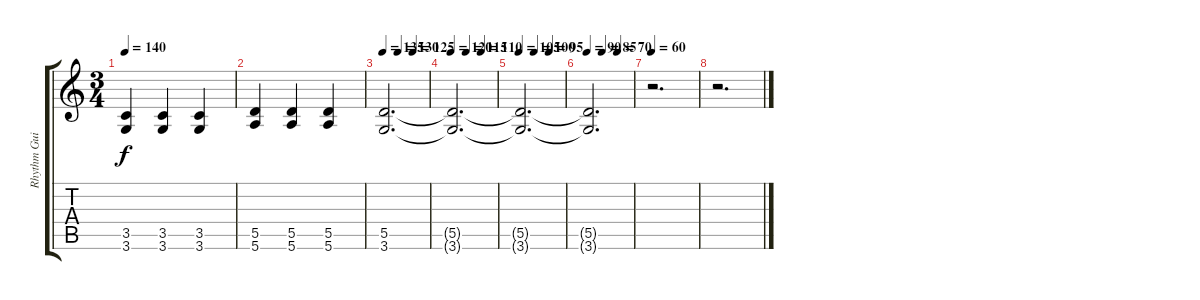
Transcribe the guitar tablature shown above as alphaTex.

\track ("Rhythm Guitar" "Rhythm Gui") {instrument overdrivenguitar}
\staff {score tabs}
\tuning (E4 B3 G3 D3 A2 E2) {hide}
\ts (3 4)
\tempo 140
\clef g2
\ks c
(3.5 3.6).4{dy f} (3.5 3.6).4 (3.5 3.6).4 |
(5.5 5.6).4 (5.5 5.6).4 (5.5 5.6).4 |
\tempo 135
\tempo (130 0.3333333333333333)
\tempo (125 0.6666666666666666)
(5.5 3.6).2{d} |
\tempo 120
\tempo (115 0.3333333333333333)
\tempo (110 0.6666666666666666)
(5.5{t} 3.6{t}).2{d} |
\tempo 105
\tempo (100 0.3333333333333333)
\tempo (95 0.6666666666666666)
(5.5{t} 3.6{t}).2{d} |
\tempo 90
\tempo (85 0.3333333333333333)
\tempo (70 0.6666666666666666)
(5.5{t} 3.6{t}).2{d} |
\tempo 60
r.2{d} |
r.2{d}
